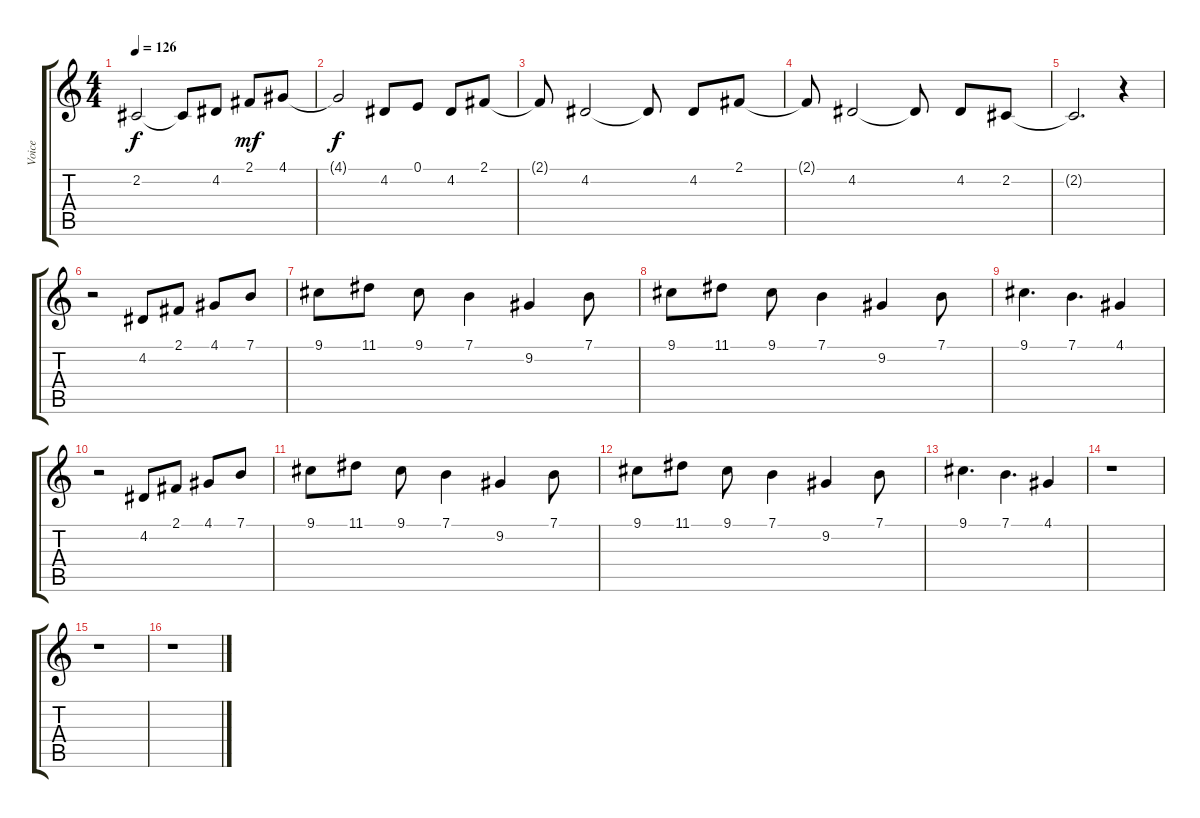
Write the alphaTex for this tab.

\track ("Voice" "Voice") {instrument pad3polysynth}
\staff {score tabs}
\tuning (E4 B3 G3 D3 A2 E2) {hide}
\ts (4 4)
\tempo 126
\clef g2
\ks c
2.2{t}.2{dy f} 2.2{t}.8 4.2.8 2.1.8{dy mf} 4.1.8 |
4.1{t}.2{dy f} 4.2.8 0.1.8 4.2.8 2.1.8 |
2.1{t}.8 4.2.2 4.2{t}.8 4.2.8 2.1.8 |
2.1{t}.8 4.2.2 4.2{t}.8 4.2.8 2.2.8 |
2.2{t}.2{d} r.4 |
r.2 4.2.8 2.1.8 4.1.8 7.1.8 |
9.1.8 11.1.8 9.1.8 7.1.4 9.2.4 7.1.8 |
9.1.8 11.1.8 9.1.8 7.1.4 9.2.4 7.1.8 |
9.1.4{d} 7.1.4{d} 4.1.4 |
r.2 4.2.8 2.1.8 4.1.8 7.1.8 |
9.1.8 11.1.8 9.1.8 7.1.4 9.2.4 7.1.8 |
9.1.8 11.1.8 9.1.8 7.1.4 9.2.4 7.1.8 |
9.1.4{d} 7.1.4{d} 4.1.4 |
r.1 |
r.1 |
r.1
